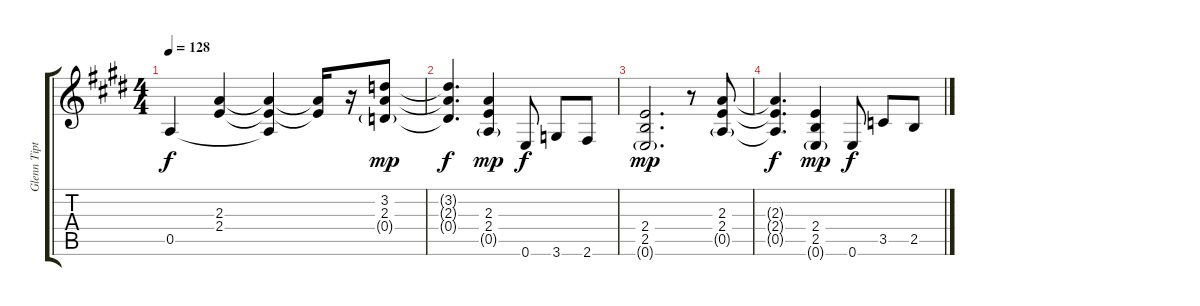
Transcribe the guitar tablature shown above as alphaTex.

\track ("Glenn Tipton" "Glenn Tipt") {instrument overdrivenguitar}
\staff {score tabs}
\tuning (E4 B3 G3 D3 A2 E2) {hide}
\ts (4 4)
\tempo 128
\clef g2
\ks e
0.5.4{dy f} (2.3 2.4).4 (2.3{t} 2.4{t} 0.5{t}).4 (2.3{t} 2.4{t}).16 r.16 (3.2 2.3 0.4{g}).8{dy mp} |
(3.2{t} 2.3{t} 0.4{t}).4{d dy f} (2.3 2.4 0.5{g}).4{dy mp} 0.6.8{dy f} 3.6.8 2.6.8 |
(2.4 2.5 0.6{g}).2{d dy mp} r.8 (2.3 2.4 0.5{g}).8 |
(2.3{t} 2.4{t} 0.5{t}).4{d dy f} (2.4 2.5 0.6{g}).4{dy mp} 0.6.8{dy f} 3.5.8 2.5.8
